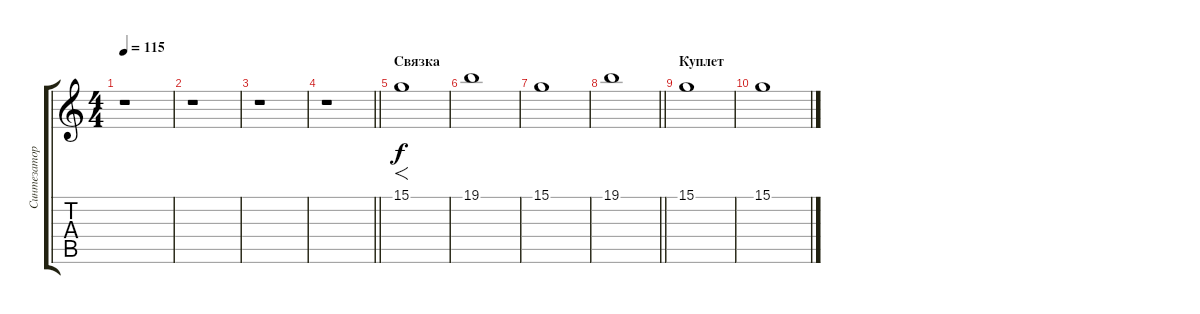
\track ("Синтезатор" "Синтезатор") {instrument stringensemble1}
\staff {score tabs}
\tuning (E4 B3 G3 D3 A2 E2) {hide}
\ts (4 4)
\tempo 115
\clef g2
\ks c
r.1{dy f} |
r.1 |
r.1 |
\barLineRight lightlight
r.1 |
\section ("" "Связка")
15.1.1{f} |
19.1.1 |
15.1.1 |
\barLineRight lightlight
19.1.1 |
\section ("" "Куплет")
15.1.1{volume 0} |
15.1.1
